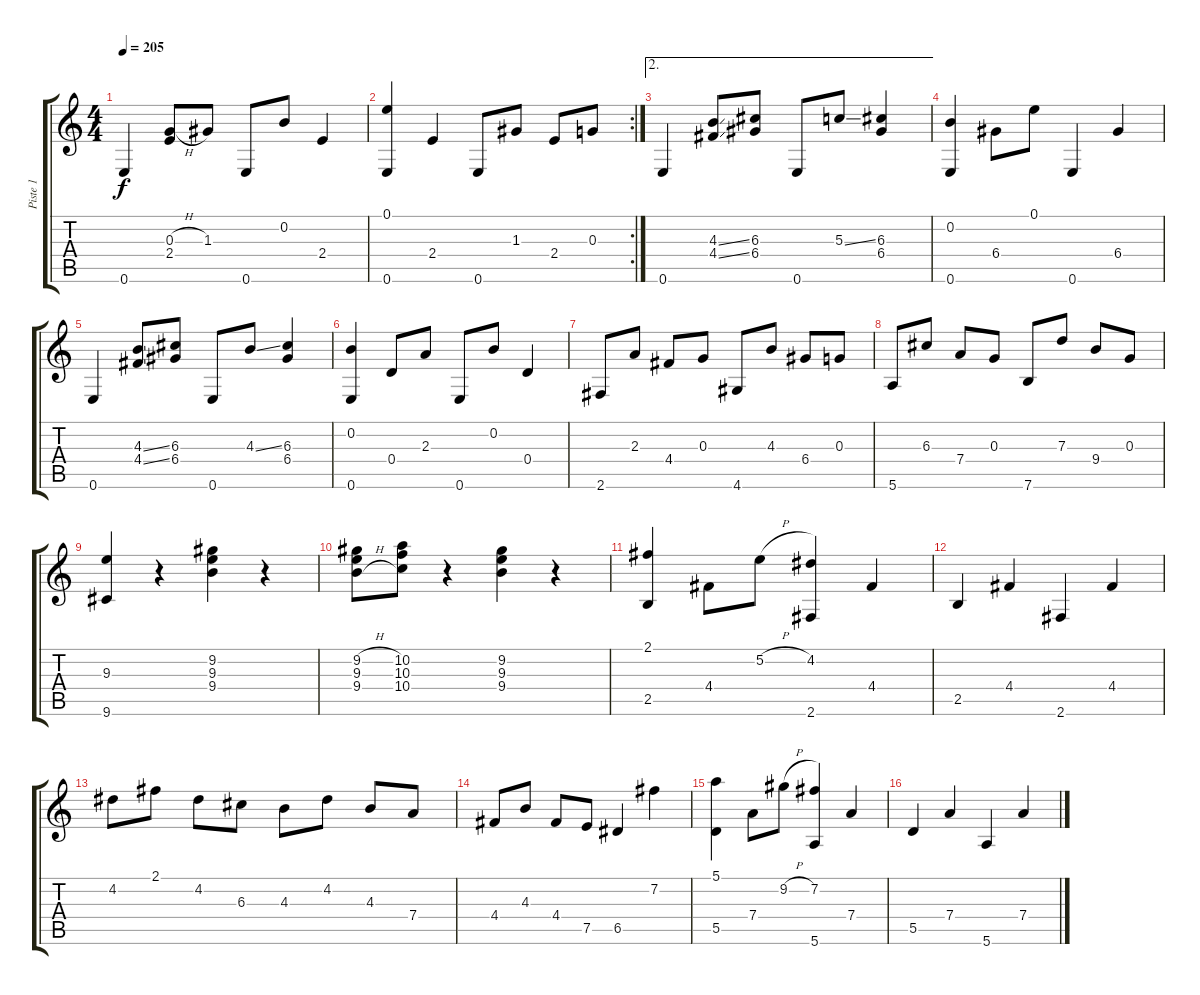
\track ("Piste 1" "Piste 1") {instrument electricguitarjazz}
\staff {score tabs}
\tuning (E4 B3 G3 D3 A2 E2) {hide}
\ts (4 4)
\tempo 205
\clef g2
\ks c
0.6.4{dy f} (0.3{h} 2.4).8 1.3.8 0.6.8 0.2.8 2.4.4 |
\rc 2
(0.1 0.6).4 2.4.4 0.6.8 1.3.8 2.4.8 0.3.8 |
\ae 2
0.6.4 (4.3{ss} 4.4{ss}).8 (6.3 6.4).8 0.6.8 5.3{ss}.8 (6.3 6.4).4 |
(0.2 0.6).4 6.4.8 0.1.8 0.6.4 6.4.4 |
0.6.4 (4.3{ss} 4.4{ss}).8 (6.3 6.4).8 0.6.8 4.3{ss}.8 (6.3 6.4).4 |
(0.2 0.6).4 0.4.8 2.3.8 0.6.8 0.2.8 0.4.4 |
2.6.8 2.3.8 4.4.8 0.3.8 4.6.8 4.3.8 6.4.8 0.3.8 |
5.6.8 6.3.8 7.4.8 0.3.8 7.6.8 7.3.8 9.4.8 0.3.8 |
(9.3 9.6).4 r.4 (9.2 9.3 9.4).4 r.4 |
(9.2{h} 9.3{h} 9.4{h}).8 (10.2 10.3 10.4).8 r.4 (9.2 9.3 9.4).4 r.4 |
(2.1 2.5).4 4.4.8 5.2{h}.8 (4.2 2.6).4 4.4.4 |
2.5.4 4.4.4 2.6.4 4.4.4 |
4.2.8 2.1.8 4.2.8 6.3.8 4.3.8 4.2.8 4.3.8 7.4.8 |
4.4.8 4.3.8 4.4.8 7.5.8 6.5.4 7.2.4 |
(5.1 5.5).4 7.4.8 9.2{h}.8 (7.2 5.6).4 7.4.4 |
5.5.4 7.4.4 5.6.4 7.4.4
